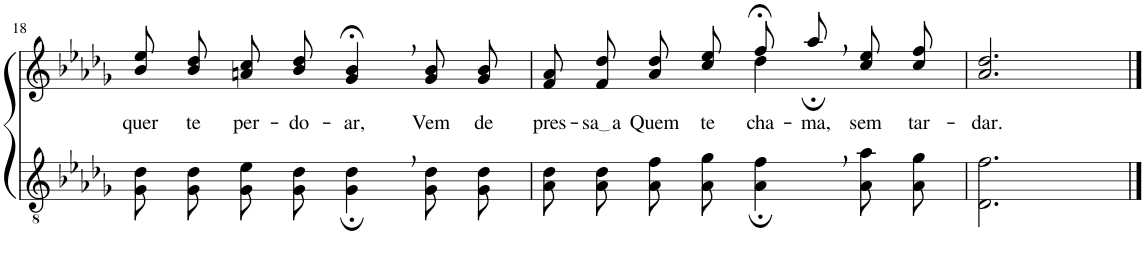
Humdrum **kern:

**kern	**kern	**text
*part2	*part1	*part1
*staff2	*staff1	*staff1
*I"Parte III e IV	*I"Parte I e II	*
!!LO:PB:g=z
*clefGv2	*clefG2	*
*Trd3c5	*Trd3c5	*
*k[b-e-a-d-g-]	*k[b-e-a-d-g-]	*
*M4/4	*M4/4	*
=18	=18	=18
!	!	!LO:LY:b
8G-\ 8d-\L	8b-\ 8ee-\L	quer
!	!	!LO:LY:b
8G-\ 8d-\J	8b-\ 8dd-\J	te
!	!	!LO:LY:b
8G-\ 8e-\L	8an\ 8cc\L	per-
!	!	!LO:LY:b
8G-\ 8d-\J	8b-\ 8dd-\J	-do-
!	!	!LO:LY:b
4G-\;, 4d-\;,	4g-/;<, 4b-/;<,	-ar,
!	!	!LO:LY:b
8G-\ 8d-\L	8g-/ 8b-/L	Vem
!	!	!LO:LY:b
8G-\ 8d-\J	8g-/ 8b-/J	de
=19	=19	=19
*	*^	*
!	!	!	!LO:LY:b
8A-\ 8d-\L	2ryy	8f/ 8a-/L	-pres-
!	!	!	!LO:LY:b
8A-\ 8d-\J	.	8f/ 8dd-/J	sa a
!	!	!	!LO:LY:b
8A-\ 8f\L	.	8a-\ 8dd-\L	Quem
!	!	!	!LO:LY:b
8A-\ 8g-\J	.	8cc\ 8ee-\J	te
!	!	!	!LO:LY:b
4A-\;, 4f\;,	4dd-;<,\	8ff/L	cha-
!	!	!	!LO:LY:b
.	.	8aa-;/J	-ma,
!	!	!	!LO:LY:b
8A-\ 8a-\L	4ryy	8cc\ 8ee-\L	sem
!	!	!	!LO:LY:b
8A-\ 8g-\J	.	8cc\ 8ff\J	tar-
=20	=20	=20	=20
!	!	!	!LO:LY:b
*	*v	*v	*
2.D-\ 2.f\	2.a-/ 2.dd-/	-dar.
==	==	==
*-	*-	*-
